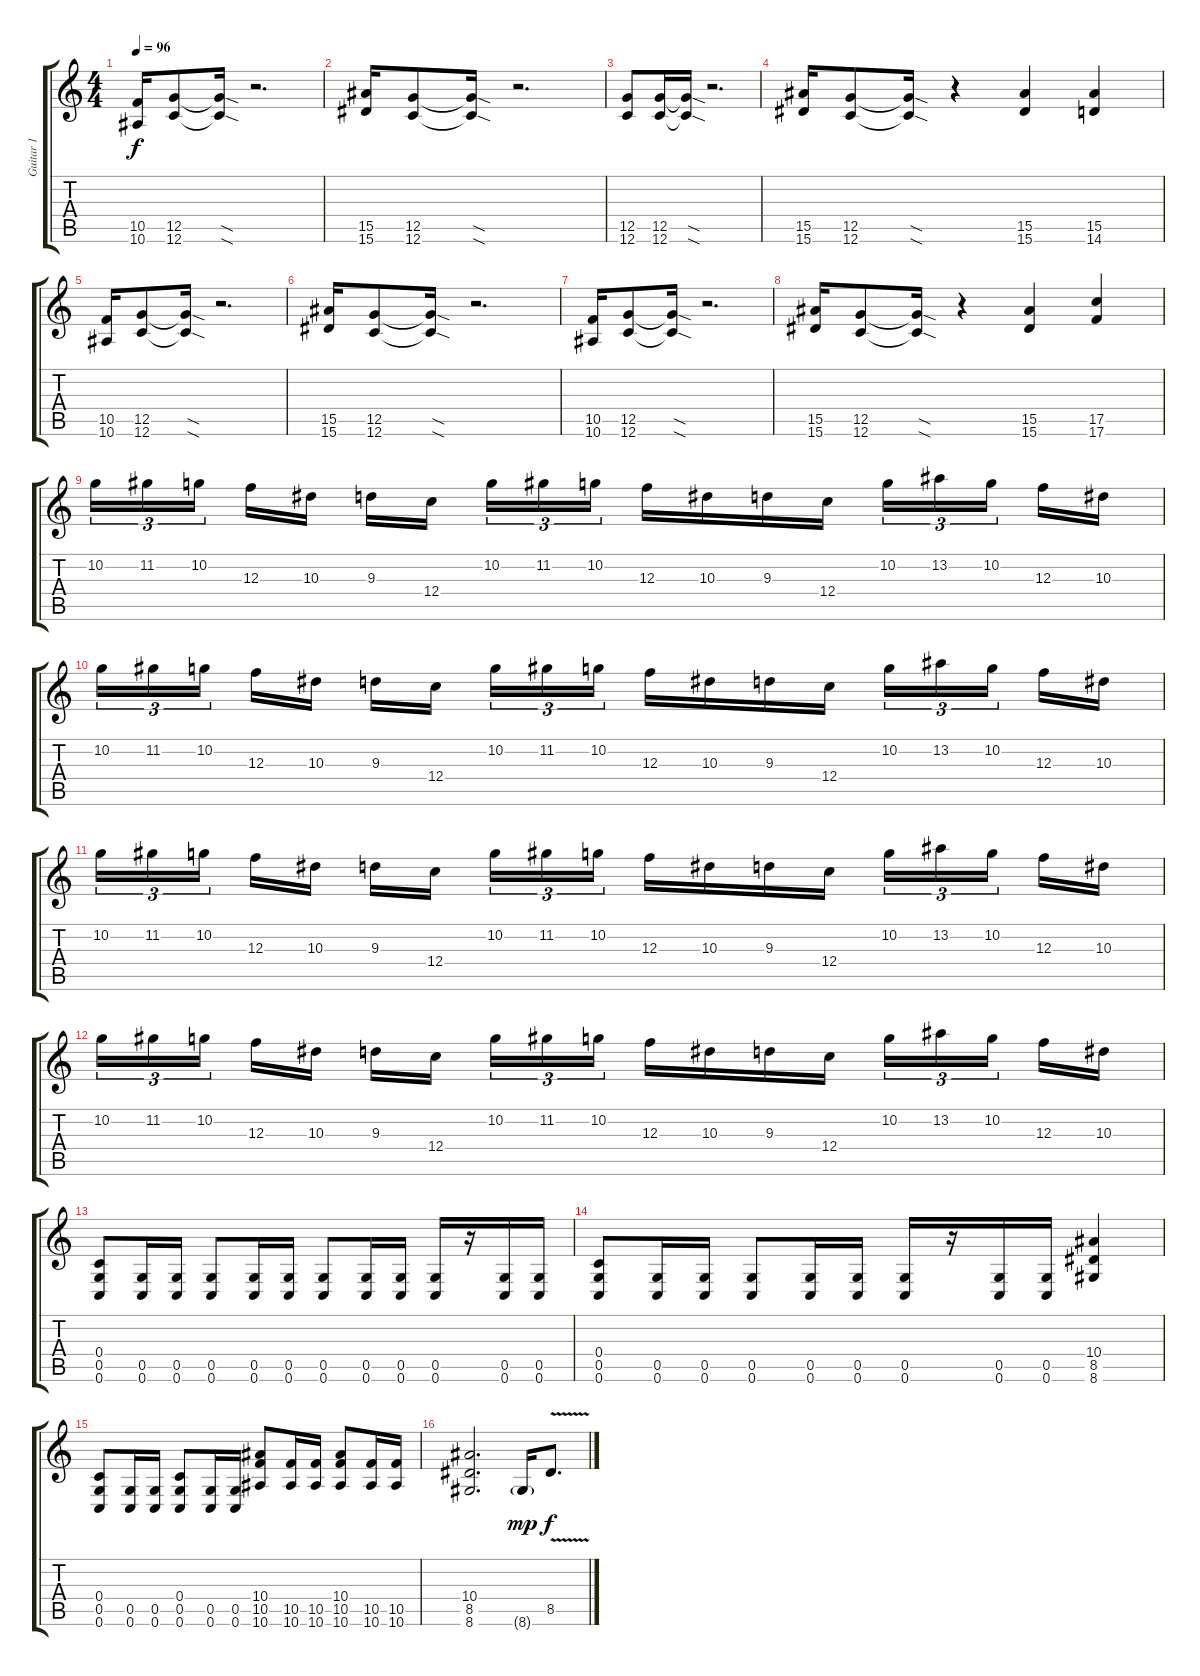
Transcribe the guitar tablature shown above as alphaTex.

\track ("Guitar 1" "Guitar 1") {instrument distortionguitar}
\staff {score tabs}
\tuning (D4 A3 F3 C3 G2 C2) {hide}
\ts (4 4)
\tempo 96
\clef g2
\ks c
(10.5 10.6).16{dy f} (12.5 12.6).8 (12.5{sod t} 12.6{sod t}).16 r.2{d} |
(15.5 15.6).16 (12.5 12.6).8 (12.5{sod t} 12.6{sod t}).16 r.2{d} |
(12.5 12.6).8 (12.5 12.6).16 (12.5{sod t} 12.6{sod t}).16 r.2{d} |
(15.5 15.6).16 (12.5 12.6).8 (12.5{sod t} 12.6{sod t}).16 r.4 (15.5 15.6).4 (15.5 14.6).4 |
(10.5 10.6).16 (12.5 12.6).8 (12.5{sod t} 12.6{sod t}).16 r.2{d} |
(15.5 15.6).16 (12.5 12.6).8 (12.5{sod t} 12.6{sod t}).16 r.2{d} |
(10.5 10.6).16 (12.5 12.6).8 (12.5{sod t} 12.6{sod t}).16 r.2{d} |
(15.5 15.6).16 (12.5 12.6).8 (12.5{sod t} 12.6{sod t}).16 r.4 (15.5 15.6).4 (17.5 17.6).4 |
10.2.16{tu (3 2)} 11.2.16{tu (3 2)} 10.2.16{tu (3 2) beam splitsecondary} 12.3.16 10.3.16 9.3.16 12.4.16{beam splitsecondary} 10.2.16{tu (3 2)} 11.2.16{tu (3 2)} 10.2.16{tu (3 2)} 12.3.16 10.3.16 9.3.16 12.4.16 10.2.16{tu (3 2)} 13.2.16{tu (3 2)} 10.2.16{tu (3 2) beam splitsecondary} 12.3.16 10.3.16 |
10.2.16{tu (3 2)} 11.2.16{tu (3 2)} 10.2.16{tu (3 2) beam splitsecondary} 12.3.16 10.3.16 9.3.16 12.4.16{beam splitsecondary} 10.2.16{tu (3 2)} 11.2.16{tu (3 2)} 10.2.16{tu (3 2)} 12.3.16 10.3.16 9.3.16 12.4.16 10.2.16{tu (3 2)} 13.2.16{tu (3 2)} 10.2.16{tu (3 2) beam splitsecondary} 12.3.16 10.3.16 |
10.2.16{tu (3 2)} 11.2.16{tu (3 2)} 10.2.16{tu (3 2) beam splitsecondary} 12.3.16 10.3.16 9.3.16 12.4.16{beam splitsecondary} 10.2.16{tu (3 2)} 11.2.16{tu (3 2)} 10.2.16{tu (3 2)} 12.3.16 10.3.16 9.3.16 12.4.16 10.2.16{tu (3 2)} 13.2.16{tu (3 2)} 10.2.16{tu (3 2) beam splitsecondary} 12.3.16 10.3.16 |
10.2.16{tu (3 2)} 11.2.16{tu (3 2)} 10.2.16{tu (3 2) beam splitsecondary} 12.3.16 10.3.16 9.3.16 12.4.16{beam splitsecondary} 10.2.16{tu (3 2)} 11.2.16{tu (3 2)} 10.2.16{tu (3 2)} 12.3.16 10.3.16 9.3.16 12.4.16 10.2.16{tu (3 2)} 13.2.16{tu (3 2)} 10.2.16{tu (3 2) beam splitsecondary} 12.3.16 10.3.16 |
(0.4 0.5 0.6).8 (0.5 0.6).16 (0.5 0.6).16 (0.5 0.6).8 (0.5 0.6).16 (0.5 0.6).16 (0.5 0.6).8 (0.5 0.6).16 (0.5 0.6).16 (0.5 0.6).16 r.16 (0.5 0.6).16 (0.5 0.6).16 |
(0.4 0.5 0.6).8 (0.5 0.6).16 (0.5 0.6).16 (0.5 0.6).8 (0.5 0.6).16 (0.5 0.6).16 (0.5 0.6).16 r.16 (0.5 0.6).16 (0.5 0.6).16 (10.4 8.5 8.6).4 |
(0.4 0.5 0.6).8 (0.5 0.6).16 (0.5 0.6).16 (0.4 0.5 0.6).8 (0.5 0.6).16 (0.5 0.6).16 (10.4 10.5 10.6).8 (10.5 10.6).16 (10.5 10.6).16 (10.4 10.5 10.6).8 (10.5 10.6).16 (10.5 10.6).16 |
(10.4 8.5 8.6).2{d} 8.6{g}.16{dy mp} 8.5{v}.8{d dy f}
